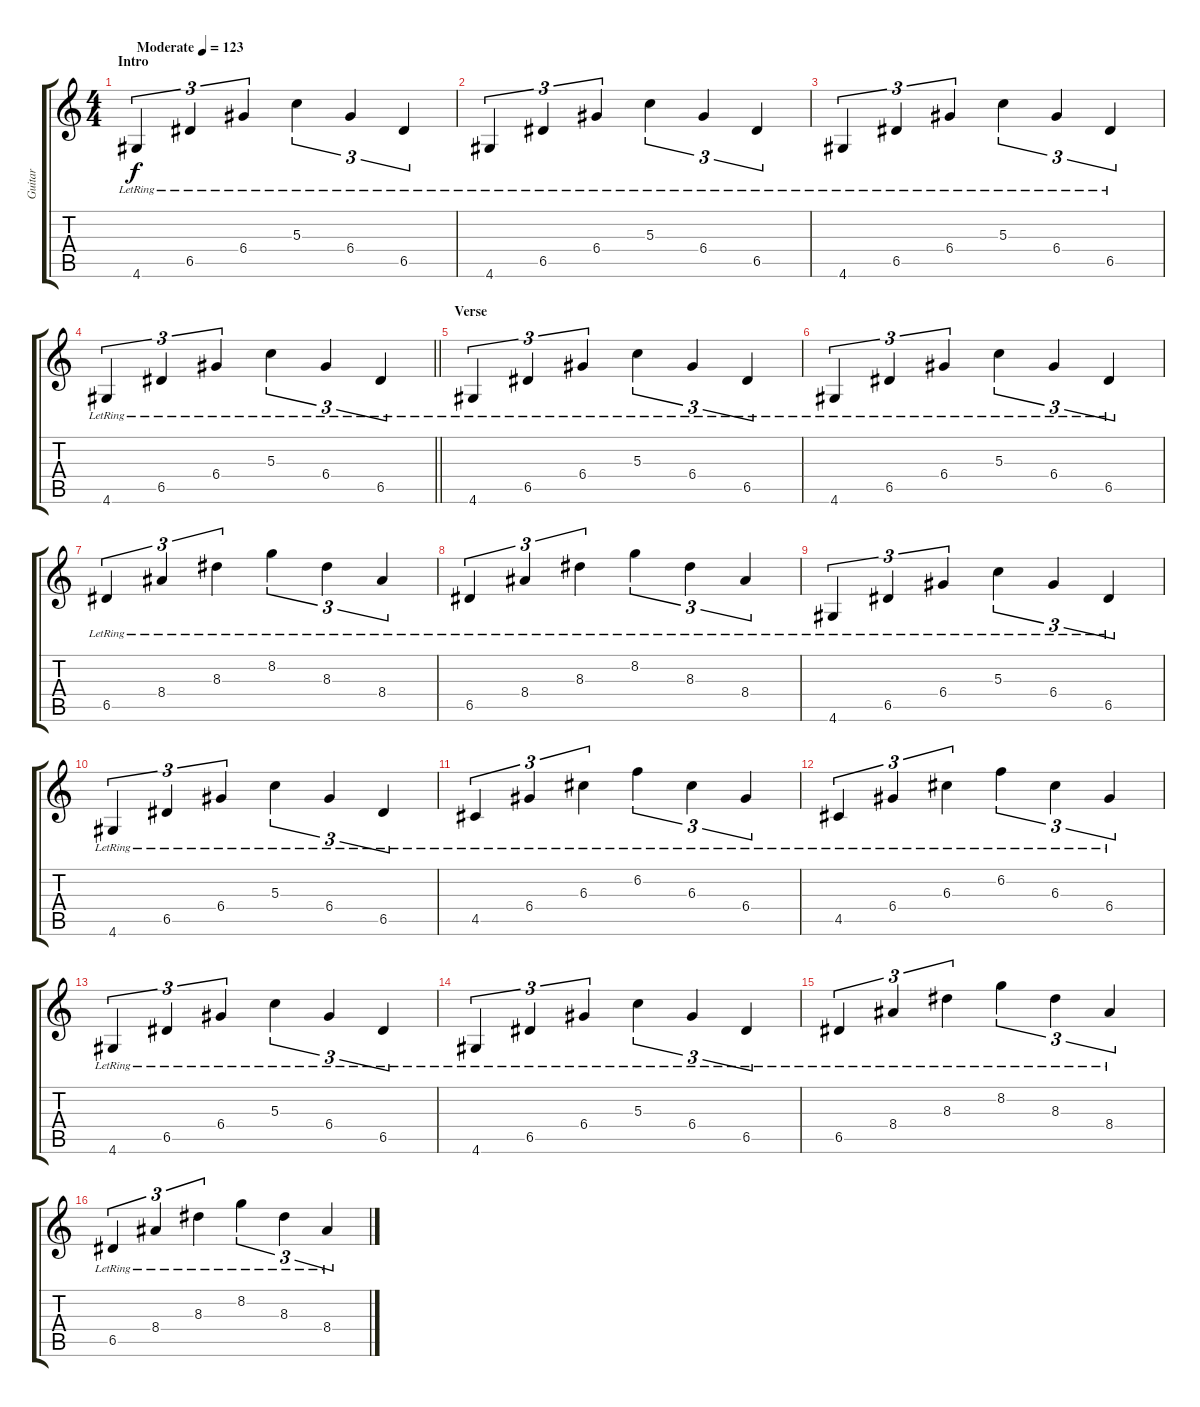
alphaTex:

\track ("Guitar" "Guitar") {instrument electricguitarclean}
\staff {score tabs}
\tuning (E4 B3 G3 D3 A2 E2) {hide}
\ts (4 4)
\section ("" "Intro")
\tempo (123 "Moderate")
\clef g2
\ks c
4.6{lr}.4{tu (3 2) dy f instrument electricguitarclean} 6.5{lr}.4{tu (3 2)} 6.4{lr}.4{tu (3 2)} 5.3{lr}.4{tu (3 2)} 6.4{lr}.4{tu (3 2)} 6.5{lr}.4{tu (3 2)} |
4.6{lr}.4{tu (3 2)} 6.5{lr}.4{tu (3 2)} 6.4{lr}.4{tu (3 2)} 5.3{lr}.4{tu (3 2)} 6.4{lr}.4{tu (3 2)} 6.5{lr}.4{tu (3 2)} |
4.6{lr}.4{tu (3 2)} 6.5{lr}.4{tu (3 2)} 6.4{lr}.4{tu (3 2)} 5.3{lr}.4{tu (3 2)} 6.4{lr}.4{tu (3 2)} 6.5{lr}.4{tu (3 2)} |
\barLineRight lightlight
4.6{lr}.4{tu (3 2)} 6.5{lr}.4{tu (3 2)} 6.4{lr}.4{tu (3 2)} 5.3{lr}.4{tu (3 2)} 6.4{lr}.4{tu (3 2)} 6.5{lr}.4{tu (3 2)} |
\section ("" "Verse")
4.6{lr}.4{tu (3 2)} 6.5{lr}.4{tu (3 2)} 6.4{lr}.4{tu (3 2)} 5.3{lr}.4{tu (3 2)} 6.4{lr}.4{tu (3 2)} 6.5{lr}.4{tu (3 2)} |
4.6{lr}.4{tu (3 2)} 6.5{lr}.4{tu (3 2)} 6.4{lr}.4{tu (3 2)} 5.3{lr}.4{tu (3 2)} 6.4{lr}.4{tu (3 2)} 6.5{lr}.4{tu (3 2)} |
6.5{lr}.4{tu (3 2)} 8.4{lr}.4{tu (3 2)} 8.3{lr}.4{tu (3 2)} 8.2{lr}.4{tu (3 2)} 8.3{lr}.4{tu (3 2)} 8.4{lr}.4{tu (3 2)} |
6.5{lr}.4{tu (3 2)} 8.4{lr}.4{tu (3 2)} 8.3{lr}.4{tu (3 2)} 8.2{lr}.4{tu (3 2)} 8.3{lr}.4{tu (3 2)} 8.4{lr}.4{tu (3 2)} |
4.6{lr}.4{tu (3 2)} 6.5{lr}.4{tu (3 2)} 6.4{lr}.4{tu (3 2)} 5.3{lr}.4{tu (3 2)} 6.4{lr}.4{tu (3 2)} 6.5{lr}.4{tu (3 2)} |
4.6{lr}.4{tu (3 2)} 6.5{lr}.4{tu (3 2)} 6.4{lr}.4{tu (3 2)} 5.3{lr}.4{tu (3 2)} 6.4{lr}.4{tu (3 2)} 6.5{lr}.4{tu (3 2)} |
4.5{lr}.4{tu (3 2)} 6.4{lr}.4{tu (3 2)} 6.3{lr}.4{tu (3 2)} 6.2{lr}.4{tu (3 2)} 6.3{lr}.4{tu (3 2)} 6.4{lr}.4{tu (3 2)} |
4.5{lr}.4{tu (3 2)} 6.4{lr}.4{tu (3 2)} 6.3{lr}.4{tu (3 2)} 6.2{lr}.4{tu (3 2)} 6.3{lr}.4{tu (3 2)} 6.4{lr}.4{tu (3 2)} |
4.6{lr}.4{tu (3 2)} 6.5{lr}.4{tu (3 2)} 6.4{lr}.4{tu (3 2)} 5.3{lr}.4{tu (3 2)} 6.4{lr}.4{tu (3 2)} 6.5{lr}.4{tu (3 2)} |
4.6{lr}.4{tu (3 2)} 6.5{lr}.4{tu (3 2)} 6.4{lr}.4{tu (3 2)} 5.3{lr}.4{tu (3 2)} 6.4{lr}.4{tu (3 2)} 6.5{lr}.4{tu (3 2)} |
6.5{lr}.4{tu (3 2)} 8.4{lr}.4{tu (3 2)} 8.3{lr}.4{tu (3 2)} 8.2{lr}.4{tu (3 2)} 8.3{lr}.4{tu (3 2)} 8.4{lr}.4{tu (3 2)} |
6.5{lr}.4{tu (3 2)} 8.4{lr}.4{tu (3 2)} 8.3{lr}.4{tu (3 2)} 8.2{lr}.4{tu (3 2)} 8.3{lr}.4{tu (3 2)} 8.4{lr}.4{tu (3 2)}
